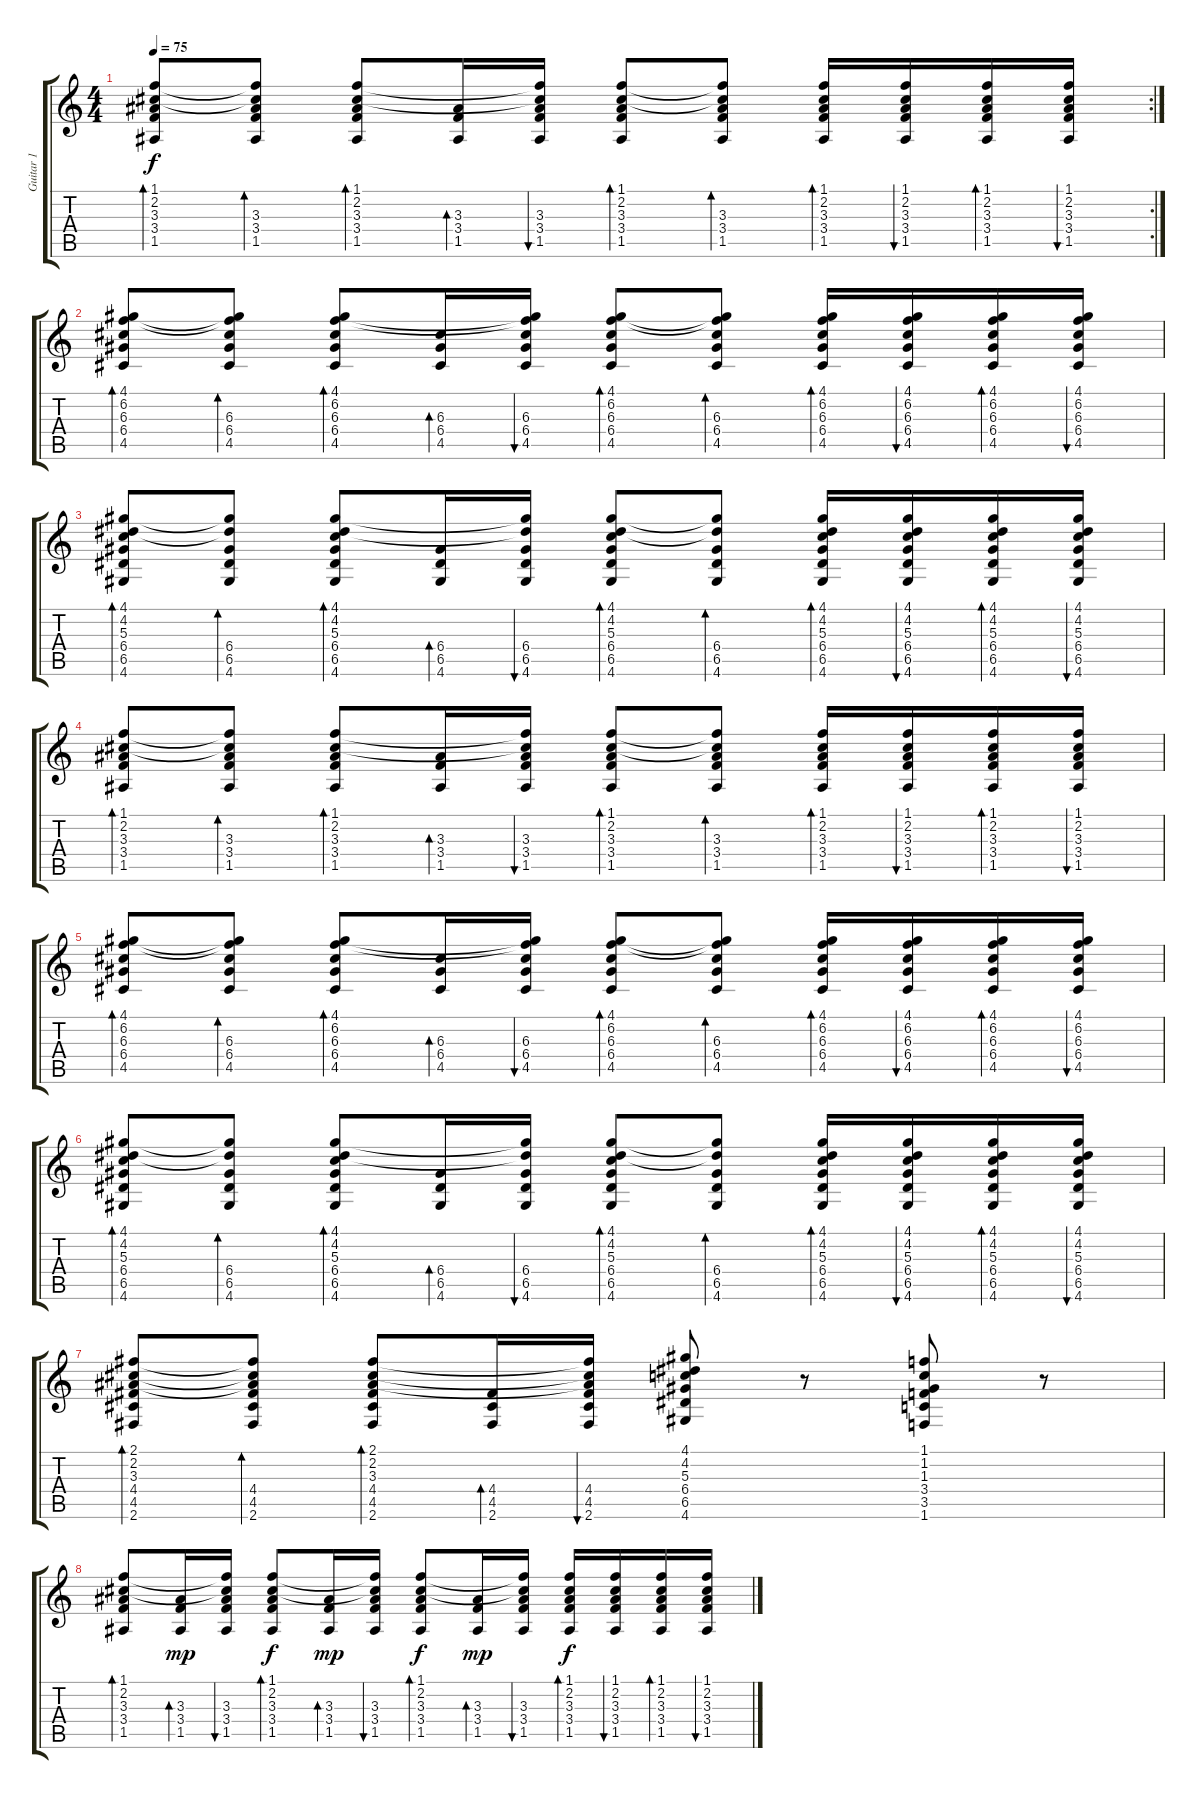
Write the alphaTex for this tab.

\track ("Guitar 1" "Guitar 1") {instrument acousticguitarsteel}
\staff {score tabs}
\tuning (E4 B3 G3 D3 A2 E2) {hide}
\rc 2
\ts (4 4)
\tempo 75
\clef g2
\ks c
(1.1 2.2 3.3 3.4 1.5).8{bd 60 dy f} (1.1{t} 2.2{t} 3.3 3.4 1.5).8{bd 30} (1.1 2.2 3.3 3.4 1.5).8{bd 30} (3.3 3.4 1.5).16{bd 30} (1.1{t} 2.2{t} 3.3 3.4 1.5).16{bu 30} (1.1 2.2 3.3 3.4 1.5).8{bd 60} (1.1{t} 2.2{t} 3.3 3.4 1.5).8{bd 30} (1.1 2.2 3.3 3.4 1.5).16{bd 30} (1.1 2.2 3.3 3.4 1.5).16{bu 30} (1.1 2.2 3.3 3.4 1.5).16{bd 30} (1.1 2.2 3.3 3.4 1.5).16{bu 30} |
(4.1 6.2 6.3 6.4 4.5).8{bd 60} (4.1{t} 6.2{t} 6.3 6.4 4.5).8{bd 30} (4.1 6.2 6.3 6.4 4.5).8{bd 30} (6.3 6.4 4.5).16{bd 30} (4.1{t} 6.2{t} 6.3 6.4 4.5).16{bu 30} (4.1 6.2 6.3 6.4 4.5).8{bd 60} (4.1{t} 6.2{t} 6.3 6.4 4.5).8{bd 30} (4.1 6.2 6.3 6.4 4.5).16{bd 30} (4.1 6.2 6.3 6.4 4.5).16{bu 30} (4.1 6.2 6.3 6.4 4.5).16{bd 30} (4.1 6.2 6.3 6.4 4.5).16{bu 30} |
(4.1 4.2 5.3 6.4 6.5 4.6).8{bd 60} (4.1{t} 4.2{t} 6.4 6.5 4.6).8{bd 30} (4.1 4.2 5.3 6.4 6.5 4.6).8{bd 30} (6.4 6.5 4.6).16{bd 30} (4.1{t} 4.2{t} 6.4 6.5 4.6).16{bu 30} (4.1 4.2 5.3 6.4 6.5 4.6).8{bd 60} (4.1{t} 4.2{t} 6.4 6.5 4.6).8{bd 30} (4.1 4.2 5.3 6.4 6.5 4.6).16{bd 30} (4.1 4.2 5.3 6.4 6.5 4.6).16{bu 30} (4.1 4.2 5.3 6.4 6.5 4.6).16{bd 30} (4.1 4.2 5.3 6.4 6.5 4.6).16{bu 30} |
(1.1 2.2 3.3 3.4 1.5).8{bd 60} (1.1{t} 2.2{t} 3.3 3.4 1.5).8{bd 30} (1.1 2.2 3.3 3.4 1.5).8{bd 30} (3.3 3.4 1.5).16{bd 30} (1.1{t} 2.2{t} 3.3 3.4 1.5).16{bu 30} (1.1 2.2 3.3 3.4 1.5).8{bd 60} (1.1{t} 2.2{t} 3.3 3.4 1.5).8{bd 30} (1.1 2.2 3.3 3.4 1.5).16{bd 30} (1.1 2.2 3.3 3.4 1.5).16{bu 30} (1.1 2.2 3.3 3.4 1.5).16{bd 30} (1.1 2.2 3.3 3.4 1.5).16{bu 30} |
(4.1 6.2 6.3 6.4 4.5).8{bd 60} (4.1{t} 6.2{t} 6.3 6.4 4.5).8{bd 30} (4.1 6.2 6.3 6.4 4.5).8{bd 30} (6.3 6.4 4.5).16{bd 30} (4.1{t} 6.2{t} 6.3 6.4 4.5).16{bu 30} (4.1 6.2 6.3 6.4 4.5).8{bd 60} (4.1{t} 6.2{t} 6.3 6.4 4.5).8{bd 30} (4.1 6.2 6.3 6.4 4.5).16{bd 30} (4.1 6.2 6.3 6.4 4.5).16{bu 30} (4.1 6.2 6.3 6.4 4.5).16{bd 30} (4.1 6.2 6.3 6.4 4.5).16{bu 30} |
(4.1 4.2 5.3 6.4 6.5 4.6).8{bd 60} (4.1{t} 4.2{t} 6.4 6.5 4.6).8{bd 30} (4.1 4.2 5.3 6.4 6.5 4.6).8{bd 30} (6.4 6.5 4.6).16{bd 30} (4.1{t} 4.2{t} 6.4 6.5 4.6).16{bu 30} (4.1 4.2 5.3 6.4 6.5 4.6).8{bd 60} (4.1{t} 4.2{t} 6.4 6.5 4.6).8{bd 30} (4.1 4.2 5.3 6.4 6.5 4.6).16{bd 30} (4.1 4.2 5.3 6.4 6.5 4.6).16{bu 30} (4.1 4.2 5.3 6.4 6.5 4.6).16{bd 30} (4.1 4.2 5.3 6.4 6.5 4.6).16{bu 30} |
(2.1 2.2 3.3 4.4 4.5 2.6).8{bd 60} (2.1{t} 2.2{t} 3.3{t} 4.4 4.5 2.6).8{bd 30} (2.1 2.2 3.3 4.4 4.5 2.6).8{bd 30} (4.4 4.5 2.6).16{bd 30} (2.1{t} 2.2{t} 3.3{t} 4.4 4.5 2.6).16{bu 30} (4.1 4.2 5.3 6.4 6.5 4.6).8 r.8 (1.1 1.2 1.3 3.4 3.5 1.6).8 r.8 |
(1.1 2.2 3.3 3.4 1.5).8{bd 60} (3.3 3.4 1.5).16{bd 60 dy mp} (1.1{t} 2.2{t} 3.3 3.4 1.5).16{bu 60} (1.1 2.2 3.3 3.4 1.5).8{bd 60 dy f} (3.3 3.4 1.5).16{bd 60 dy mp} (1.1{t} 2.2{t} 3.3 3.4 1.5).16{bu 60} (1.1 2.2 3.3 3.4 1.5).8{bd 60 dy f} (3.3 3.4 1.5).16{bd 60 dy mp} (1.1{t} 2.2{t} 3.3 3.4 1.5).16{bu 60} (1.1 2.2 3.3 3.4 1.5).16{bd 60 dy f} (1.1 2.2 3.3 3.4 1.5).16{bu 60} (1.1 2.2 3.3 3.4 1.5).16{bd 60} (1.1 2.2 3.3 3.4 1.5).16{bu 60}
